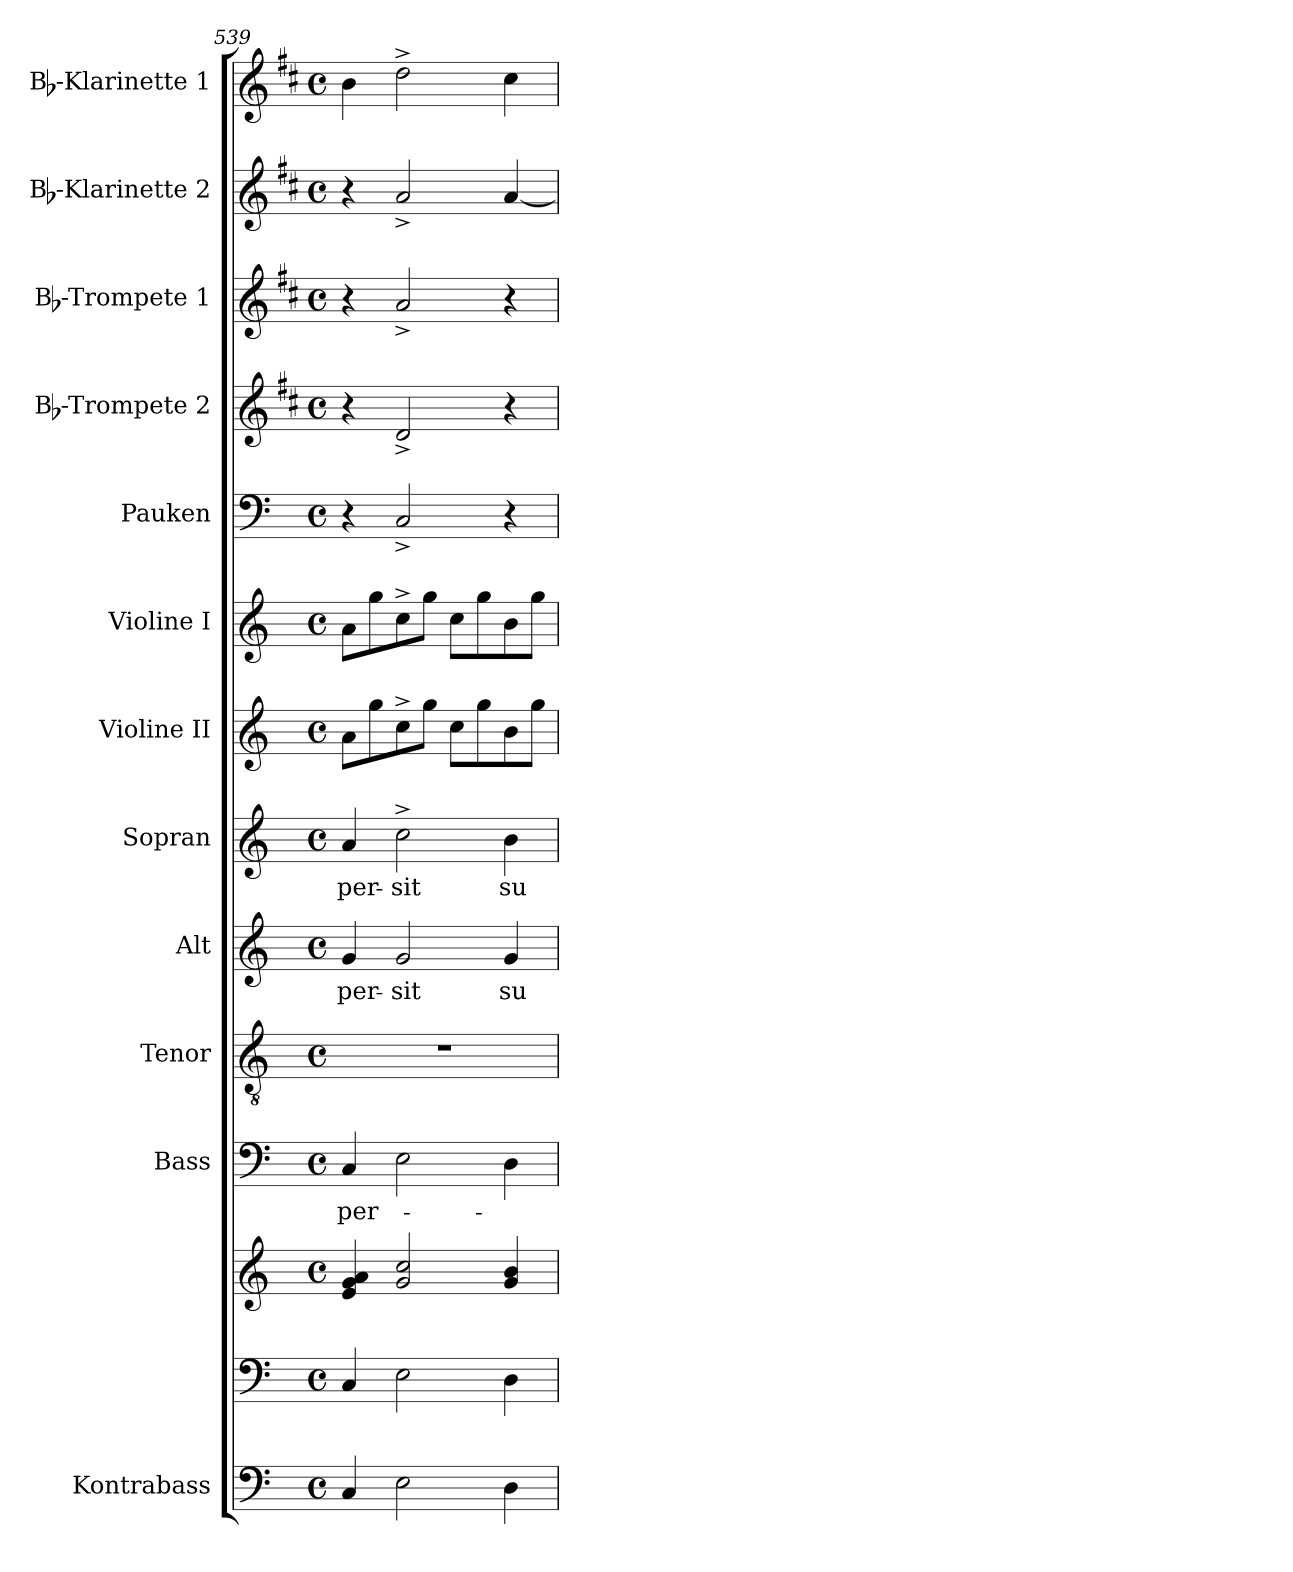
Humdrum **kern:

**kern	**kern	**kern	**kern	**text	**kern	**kern	**text	**kern	**text	**kern	**kern	**kern	**kern	**kern	**kern	**kern
*part13	*part12	*part12	*part11	*part11	*part10	*part9	*part9	*part8	*part8	*part7	*part6	*part5	*part4	*part3	*part2	*part1
*staff14	*staff13	*staff12	*staff11	*staff11	*staff10	*staff9	*staff9	*staff8	*staff8	*staff7	*staff6	*staff5	*staff4	*staff3	*staff2	*staff1
*I"Kontrabass	*	*	*I"Bass	*	*I"Tenor	*I"Alt	*	*I"Sopran	*	*I"Violine II	*I"Violine I	*I"Pauken	*I"Bb-Trompete 2	*I"Bb-Trompete 1	*I"Bb-Klarinette 2	*I"Bb-Klarinette 1
*I'Kb.	*	*	*I'B.	*	*I'T.	*I'A.	*	*I'S.	*	*I'Vl. II	*I'Vl. I	*I'Pk.	*I'Bb Trp. 2	*I'Bb Trp. 1	*I'Bb Kl. 2	*I'Bb Kl. 1
*clefF4	*clefF4	*clefG2	*clefF4	*	*clefGv2	*clefG2	*	*clefG2	*	*clefG2	*clefG2	*clefF4	*clefG2	*clefG2	*clefG2	*clefG2
*ITrd7c12	*	*	*	*	*	*	*	*	*	*	*	*	*ITrd1c2	*ITrd1c2	*ITrd1c2	*ITrd1c2
*k[]	*k[]	*k[]	*k[]	*	*k[]	*k[]	*	*k[]	*	*k[]	*k[]	*k[]	*k[]	*k[]	*k[]	*k[]
*C:	*C:	*C:	*C:	*	*C:	*C:	*	*C:	*	*C:	*C:	*C:	*C:	*C:	*C:	*C:
*M4/4	*M4/4	*M4/4	*M4/4	*	*M4/4	*M4/4	*	*M4/4	*	*M4/4	*M4/4	*M4/4	*M4/4	*M4/4	*M4/4	*M4/4
*met(c)	*met(c)	*met(c)	*met(c)	*	*met(c)	*met(c)	*	*met(c)	*	*met(c)	*met(c)	*met(c)	*met(c)	*met(c)	*met(c)	*met(c)
=539	=539	=539	=539	=539	=539	=539	=539	=539	=539	=539	=539	=539	=539	=539	=539	=539
!	!	!	!	!LO:LY:b	!	!	!LO:LY:b	!	!LO:LY:b	!	!	!	!	!	!	!
4CC/	4C/	4e/ 4g/ 4a/	4C/	-per-	1r	4g/	-per-	4a/	-per-	8a\L	8a\L	4r	4r	4r	4r	4a\
.	.	.	.	.	.	.	.	.	.	8gg\	8gg\	.	.	.	.	.
!	!	!	!	!	!	!	!LO:LY:b	!	!LO:LY:b	!	!	!	!	!	!	!
2EE\	2E\	2g/ 2cc/	2E\	.	.	2g/	-sit	2cc^>\	-sit	8cc^>\	8cc^>\	2C^</	2c^</	2g^</	2g^</	2cc^>\
.	.	.	.	.	.	.	.	.	.	8gg\J	8gg\J	.	.	.	.	.
.	.	.	.	.	.	.	.	.	.	8cc\L	8cc\L	.	.	.	.	.
.	.	.	.	.	.	.	.	.	.	8gg\	8gg\	.	.	.	.	.
!	!	!	!	!	!	!	!LO:LY:b	!	!LO:LY:b	!	!	!	!	!	!	!
4DD\	4D\	4g/ 4b/	4D\	.	.	4g/	su-	4b\	su-	8b\	8b\	4r	4r	4r	[4g/	4b\
.	.	.	.	.	.	.	.	.	.	8gg\J	8gg\J	.	.	.	.	.
=	=	=	=	=	=	=	=	=	=	=	=	=	=	=	=	=
*-	*-	*-	*-	*-	*-	*-	*-	*-	*-	*-	*-	*-	*-	*-	*-	*-
